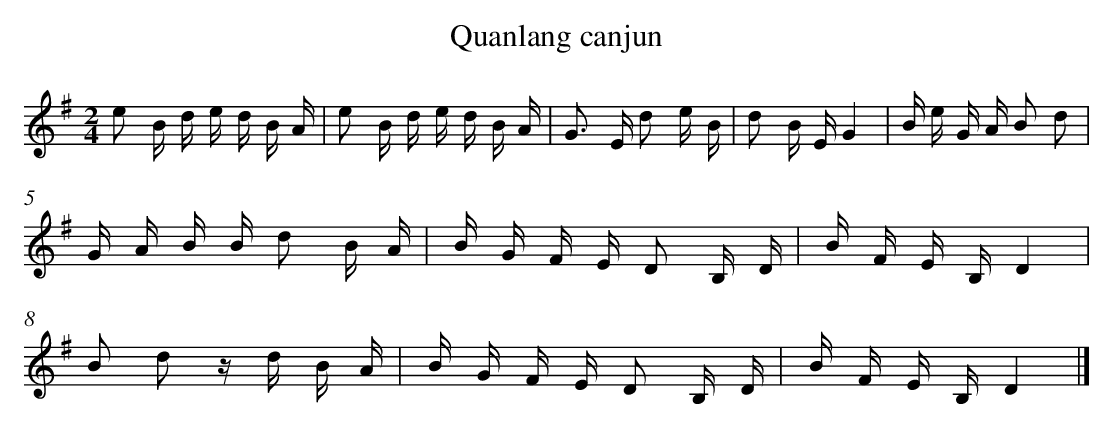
X:1
T: Quanlang canjun
L: 1/16
M: 2/4
K: G
e2 B d e d B A [I:setbarnb 1]|
e2 B d e d B A |
G2> E2 d2 e B |
d2 B EG4 |
B e G A B2 d2 |
G A B B d2 B A |
B G F E D2 B, D |
B F E B,D4 |
B2 d2 z d B A |
B G F E D2 B, D |
B F E B,D4 |]
